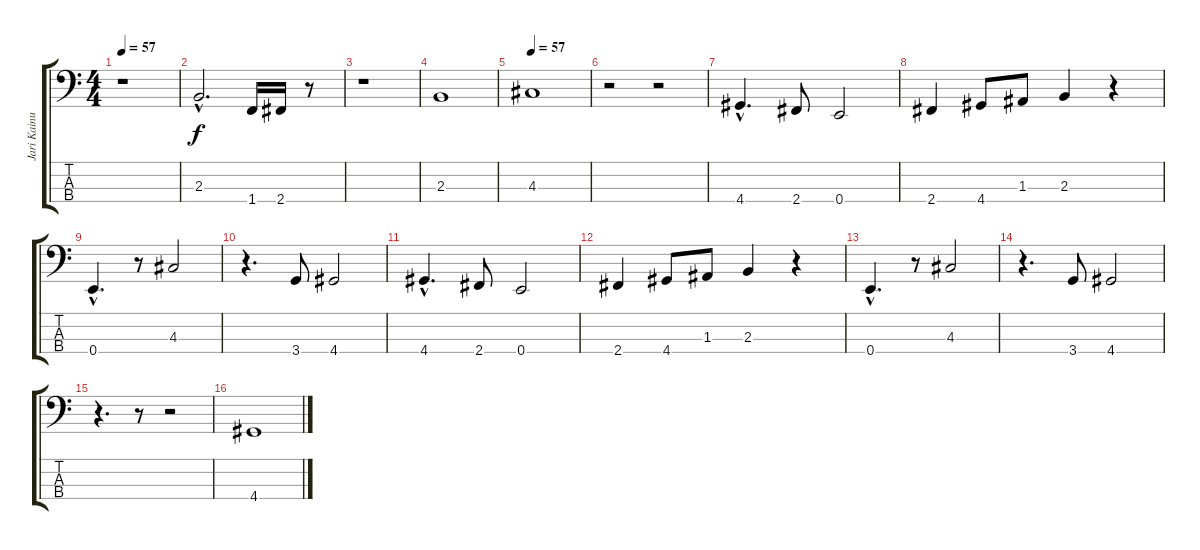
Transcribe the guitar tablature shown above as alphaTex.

\track ("Jari Kainulainen" "Jari Kainu") {instrument electricbassfinger}
\staff {score tabs}
\tuning (G2 D2 A1 E1) {hide}
\ts (4 4)
\tempo 57
\clef f4
\ks c
r.1{dy f} |
2.3{hac}.2{d} 1.4.16 2.4.16 r.8 |
r.1 |
2.3.1 |
\tempo 57
4.3.1 |
r.2 r.2 |
4.4{hac}.4{d} 2.4.8 0.4.2 |
2.4.4 4.4.8 1.3.8 2.3.4 r.4 |
0.4{hac}.4{d} r.8 4.3.2 |
r.4{d} 3.4.8 4.4.2 |
4.4{hac}.4{d} 2.4.8 0.4.2 |
2.4.4 4.4.8 1.3.8 2.3.4 r.4 |
0.4{hac}.4{d} r.8 4.3.2 |
r.4{d} 3.4.8 4.4.2 |
r.4{d} r.8 r.2 |
4.4.1
